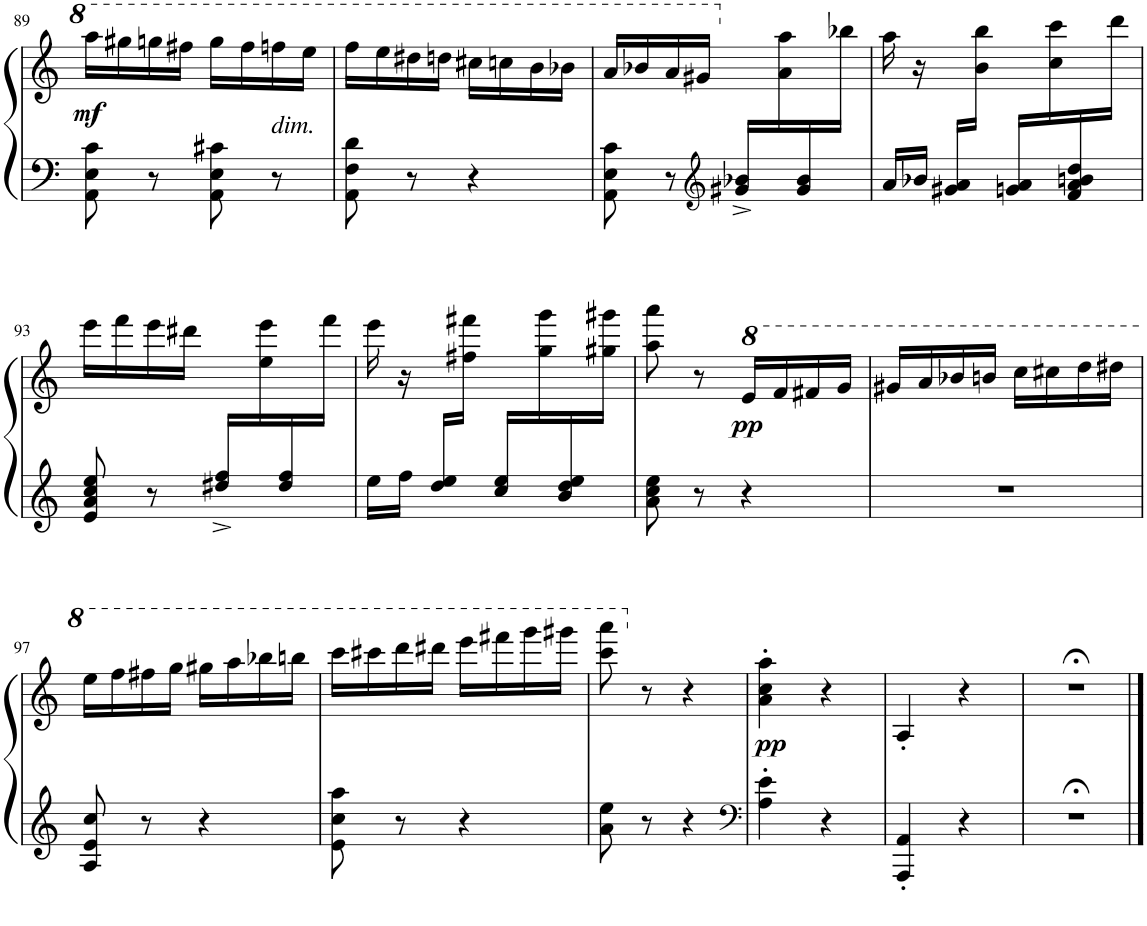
**kern	**kern	**dynam
*part1	*part1	*part1
*staff2	*staff1	*staff1/2
*I"Piano	*	*
*I'Pno.	*	*
!!LO:PB:g=z
*clefF4	*clefG2	*
*k[]	*k[]	*
*M2/4	*M2/4	*
=89	=89	=89
!	!	!LO:DY:b
8AA\ 8E\ 8c\	16aaa\LL	mf
.	16ggg#X\	.
8r	16gggn\	.
.	16fff#X\JJ	.
8AA\ 8E\ 8c#X\	16ggg\LL	.
.	16fff#\	.
!	!LO:TX:b:i:t=dim.	!
8r	16fffn\	.
.	16eee\JJ	.
=90	=90	=90
8AA\ 8F\ 8d\	16fff\LL	.
.	16eee\	.
8r	16ddd#X\	.
.	16dddn\JJ	.
4r	16ccc#X\LL	.
.	16cccn\	.
.	16bb\	.
.	16bb-X\JJ	.
=91	=91	=91
*^	*	*
4ryy	8AA\ 8E\ 8c\	16aa/LL	.
.	.	16bb-X/	.
.	8r	16aa/	.
.	.	16gg#X/JJ	.
*clefG2	*	*	*
16g#X/^ 16b-X/^LL	4ryy	16ryy	.
16ryy	.	16a\ 16aa\	.
16g#/ 16b-/	.	16ryy	.
16ryy	.	16bb-X\JJ	.
*v	*v	*	*
=92	=92	=92
*	*^	*
16a/LL	16aa\	8.ryy	.
16b-X/JJ	16r	.	.
16g#X/ 16a/LL	8ryy	.	.
16ryy	.	16b\ 16bb\JJ	.
16gn/ 16a/LL	4ryy	16ryy	.
16ryy	.	16cc\ 16ccc\	.
16f/ 16a/ 16bn/ 16dd/	.	16ryy	.
16ryy	.	16ddd\JJ	.
!!LO:LB:g=z	!!
=93	=93	=93	=93
8e/ 8a/ 8cc/ 8ee/	16eee\LL	16ryy	.
*	*v	*v	*
.	16fff\	.
8r	16eee\	.
.	16ddd#X\JJ	.
16dd#X/^ 16ff/^LL	4ryy	.
*	*^	*
16ryy	.	16ee\ 16eee\	.
16dd#/ 16ff/	.	16ryy	.
16ryy	.	16fff\JJ	.
=94	=94	=94	=94
16ee\LL	16eee\	8.ryy	.
16ff\JJ	16r	.	.
16dd/ 16ee/LL	8ryy	.	.
16ryy	.	16ff#X\ 16fff#X\JJ	.
16cc/ 16ee/LL	4ryy	16ryy	.
16ryy	.	16gg\ 16ggg\	.
16b/ 16dd/ 16ee/	.	16ryy	.
16ryy	.	16gg#X\ 16ggg#X\JJ	.
*	*v	*v	*
=95	=95	=95
8a\ 8cc\ 8ee\	8aa\ 8aaa\	.
8r	8r	.
*	*8va	*
!	!	!LO:DY:b
4r	16ee/LL	pp
.	16ff/	.
.	16ff#X/	.
.	16gg/JJ	.
=96	=96	=96
2r	16gg#X/LL	.
.	16aa/	.
.	16bb-X/	.
.	16bbn/JJ	.
.	16ccc\LL	.
.	16ccc#X\	.
.	16ddd\	.
.	16ddd#X\JJ	.
!!LO:LB:g=z
=97	=97	=97
8A/ 8e/ 8cc/	16eee\LL	.
.	16fff\	.
8r	16fff#X\	.
.	16ggg\JJ	.
4r	16ggg#X\LL	.
.	16aaa\	.
.	16bbb-X\	.
.	16bbbn\JJ	.
=98	=98	=98
8e\ 8cc\ 8aa\	16cccc\LL	.
.	16cccc#X\	.
8r	16dddd\	.
.	16dddd#X\JJ	.
4r	16eeee\LL	.
.	16ffff#X\	.
.	16gggg\	.
.	16gggg#X\JJ	.
=99	=99	=99
8a\ 8ee\	8cccc\ 8aaaa\	.
*	*X8va	*
8r	8r	.
4r	4r	.
=100	=100	=100
*clefF4	*	*
!	!	!LO:DY:b
4A\' 4e\'	4a\' 4cc\' 4aa\'	pp
4r	4r	.
=101	=101	=101
4AAA/' 4AA/'	4A'/	.
4r	4r	.
=102	=102	=102
2r;<	2r;<	.
==	==	==
*-	*-	*-
